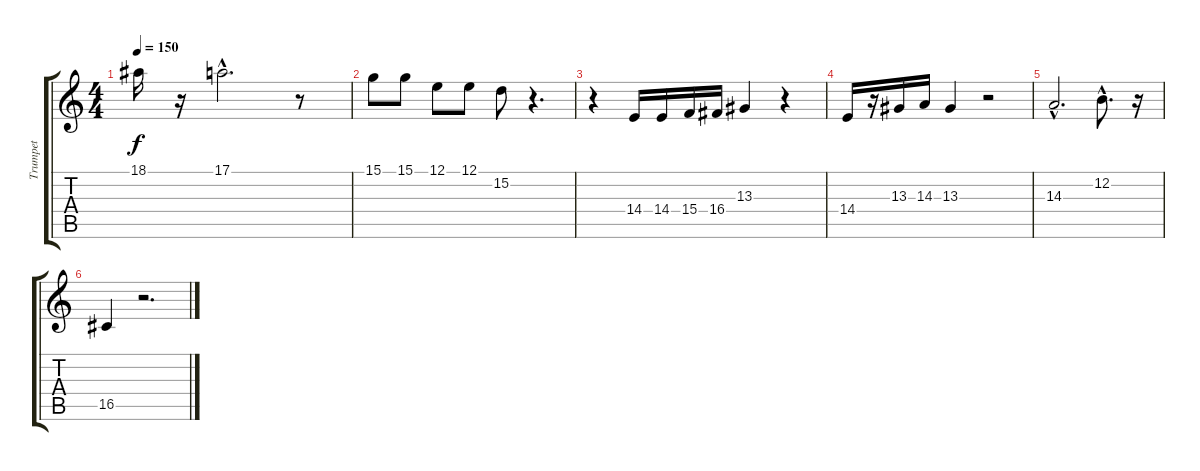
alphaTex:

\track ("Trumpet" "Trumpet") {instrument trumpet}
\staff {score tabs}
\tuning (E4 B3 G3 D3 A2 E2) {hide}
\ts (4 4)
\tempo 150
\clef g2
\ks c
18.1.16{dy f} r.16 17.1{hac}.2{d} r.8 |
15.1.8 15.1.8 12.1.8 12.1.8 15.2.8 r.4{d} |
r.4 14.4.16 14.4.16 15.4.16 16.4.16 13.3.4 r.4 |
14.4.16 r.16 13.3.16 14.3.16 13.3.4 r.2 |
14.3{hac}.2{d} 12.2{hac}.8{d} r.16 |
16.5.4 r.2{d}
